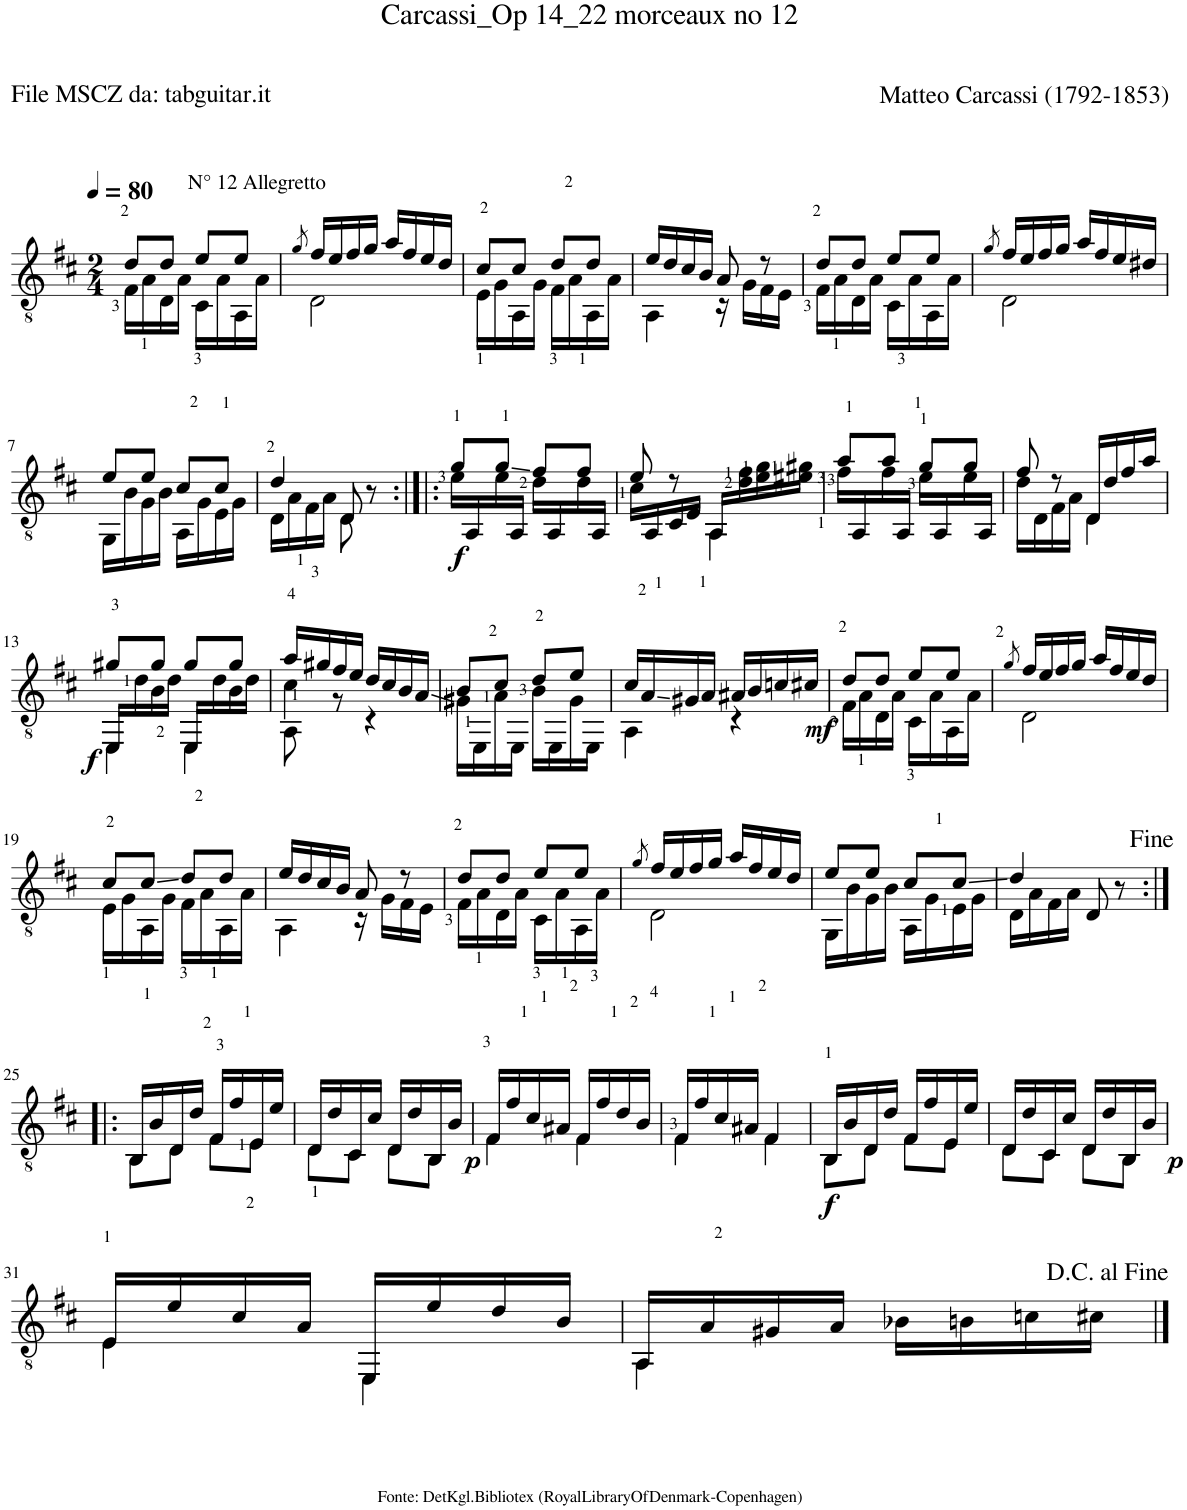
**kern	**dynam
*part1	*part1
*staff1	*staff1
*I"Guitar	*
*I'Guit.	*
*clefGv2	*
*k[f#c#]	*
*M2/4	*
*MM80	*
=1	=1
*^	*
8d/L	16F#\LL	.
.	16A\	.
8d/J	16D\	.
.	16A\JJ	.
!LO:TX:a:t=N° 12 Allegretto	!	!
8e/L	16C#\LL	.
.	16A<\	.
8e/J	16AA\	.
.	16A\JJ	.
=2	=2	=2
8qg/	.	.
16f#/LL	2D\	.
16e/	.	.
16f#/	.	.
16g/JJ	.	.
16a/LL	.	.
16f#/	.	.
16e/	.	.
16d/JJ	.	.
=3	=3	=3
8c#/L	16E\LL	.
.	16G\	.
8c#/J	16AA\	.
.	16G\JJ	.
8d/L	16F#\LL	.
.	16A\	.
8d/J	16AA\	.
.	16A\JJ	.
=4	=4	=4
16e/LL	4AA\	.
16d/	.	.
16c#/	.	.
16B/JJ	.	.
8A/	16r	.
.	16G\LL	.
8r	16F#\	.
.	16E\JJ	.
=5	=5	=5
8d/L	16F#\LL	.
.	16A\	.
8d/J	16D\	.
.	16A\JJ	.
8e/L	16C#\LL	.
.	16A<\	.
8e/J	16AA\	.
.	16A\JJ	.
=6	=6	=6
8qg/	.	.
16f#/LL	2D\	.
16e/	.	.
16f#/	.	.
16g/JJ	.	.
16a/LL	.	.
16f#/	.	.
16e/	.	.
16d#X/JJ	.	.
!!LO:LB:g=z	!!
=7	=7	=7
8e/L	16GG\LL	.
.	16B\	.
8e/J	16G\	.
.	16B\JJ	.
8c#/L	16AA\LL	.
.	16G\	.
8c#/J	16E\	.
.	16G\JJ	.
=8	=8	=8
4d/	16D\LL	.
.	16A\	.
.	16F#<\	.
.	16A\JJ	.
8D/	8D\	.
8r	8ryy	.
=9:|!|:	=9:|!|:	=9:|!|:
!	!	!LO:DY:b
8g/L	16e\LL	f
.	16AA/	.
8g/J	16e\	.
.	16AA/JJ	.
8f#/L	16d\LL	.
.	16AA/	.
8f#/J	16d\	.
.	16AA/JJ	.
=10	=10	=10
8e/	16c#\LL	.
.	16AA/	.
8r	16C#/	.
.	16E/JJ	.
16AA/LL	4AA\	.
16d\ 16f#\	.	.
16e\ 16g\	.	.
16e#X\ 16g#X\JJ	.	.
=11	=11	=11
8a/L	16f#\LL	.
.	16AA/	.
8a/J	16f#\	.
.	16AA/JJ	.
8g/L	16e\LL	.
.	16AA/	.
8g/J	16e\	.
.	16AA/JJ	.
=12	=12	=12
8f#/	16d\LL	.
.	16D\	.
8r	16F#\	.
.	16A\JJ	.
16D/LL	4D\	.
16d/	.	.
16f#/	.	.
16a/JJ	.	.
!!LO:LB:g=z	!!
=13	=13	=13
*	*^	*
!	!	!	!LO:DY:b
8g#X/L	16EE/LL	4EE\	f
.	16d\	.	.
8g#/J	16B<\	.	.
.	16d\JJ	.	.
8g#/L	16EE/LL	4EE\	.
.	16d\	.	.
8g#/J	16B\	.	.
.	16d\JJ	.	.
=14	=14	=14	=14
16a/LL	4c#\	8AA\	.
16g#X/	.	.	.
16f#/	.	8r	.
16e/JJ	.	.	.
16d/LL	4ryy	4r	.
16c#/	.	.	.
16B/	.	.	.
16A/JJ	.	.	.
*	*v	*v	*
=15	=15	=15
8B/L	16G#X\LL	.
.	16EE\	.
8c#/J	16A\	.
.	16EE\JJ	.
8d/L	16B\LL	.
.	16EE\	.
8e/J	16G#\	.
.	16EE\JJ	.
=16	=16	=16
16c#/LL	4AA\	.
16A/	.	.
16G#X/	.	.
16A/JJ	.	.
16A#X/LL	4r	.
16B/	.	.
16cn/	.	.
!	!	!LO:DY:b
16c#X/JJ	.	mf
=17	=17	=17
8d/L	16F#\LL	.
.	16A\	.
8d/J	16D\	.
.	16A\JJ	.
8e/L	16C#\LL	.
.	16A<\	.
8e/J	16AA\	.
.	16A\JJ	.
=18	=18	=18
8qg/	.	.
16f#/LL	2D\	.
16e/	.	.
16f#/	.	.
16g/JJ	.	.
16a/LL	.	.
16f#/	.	.
16e/	.	.
16d/JJ	.	.
!!LO:LB:g=z	!!
=19	=19	=19
8c#/L	16E\LL	.
.	16G\	.
8c#/J	16AA\	.
.	16G\JJ	.
8d/L	16F#\LL	.
.	16A\	.
8d/J	16AA\	.
.	16A\JJ	.
=20	=20	=20
16e/LL	4AA\	.
16d/	.	.
16c#/	.	.
16B/JJ	.	.
8A/	16r	.
.	16G\LL	.
8r	16F#\	.
.	16E\JJ	.
=21	=21	=21
8d/L	16F#\LL	.
.	16A\	.
8d/J	16D\	.
.	16A\JJ	.
8e/L	16C#\LL	.
.	16A\	.
8e/J	16AA\	.
.	16A\JJ	.
=22	=22	=22
8qg/	.	.
16f#/LL	2D\	.
16e/	.	.
16f#/	.	.
16g/JJ	.	.
16a/LL	.	.
16f#/	.	.
16e/	.	.
16d/JJ	.	.
=23	=23	=23
8e/L	16GG\LL	.
.	16B\	.
8e/J	16G\	.
.	16B\JJ	.
8c#/L	16AA\LL	.
.	16G\	.
8c#/J	16E\	.
.	16G\JJ	.
=24	=24	=24
4d/	16D\LL	.
.	16A\	.
.	16F#\	.
.	16A\JJ	.
8D/	4ryy	.
8r	.	.
!!LO:LB:g=z	!!
=25:|!|:	=25:|!|:	=25:|!|:
16BB/LL	8BB\L	.
16B/	.	.
16D/	8D\J	.
16d/JJ	.	.
16F#/LL	8F#\L	.
16f#/	.	.
16E/	8E\J	.
16e/JJ	.	.
=26	=26	=26
16D/LL	8D\L	.
16d/	.	.
16C#/	8C#\J	.
16c#/JJ	.	.
16D/LL	8D\L	.
16d/	.	.
16BB/	8BB\J	.
16B/JJ	.	.
=27	=27	=27
!	!	!LO:DY:b
16F#/LL	4F#\	p
16f#/	.	.
16c#/	.	.
16A#X/JJ	.	.
16F#/LL	4F#\	.
16f#/	.	.
16d/	.	.
16B/JJ	.	.
=28	=28	=28
16F#/LL	4F#\	.
16f#/	.	.
16c#/	.	.
16A#X/JJ	.	.
!	!	!LO:DY:b
4F#/	4F#\	f
=29	=29	=29
16BB/LL	8BB\L	.
16B/	.	.
16D/	8D\J	.
16d/JJ	.	.
16F#/LL	8F#\L	.
16f#/	.	.
16E/	8E\J	.
16e/JJ	.	.
=30	=30	=30
16D/LL	8D\L	.
16d/	.	.
16C#/	8C#\J	.
16c#/JJ	.	.
16D/LL	8D\L	.
16d/	.	.
16BB/	8BB\J	.
!	!	!LO:DY:b
16B/JJ	.	p
!!LO:LB:g=z	!!
=31	=31	=31
16E/LL	4E\	.
16e/	.	.
16c#/	.	.
16A/JJ	.	.
16EE/LL	4EE\	.
16e/	.	.
16d/	.	.
16B/JJ	.	.
=32	=32	=32
16AA/LL	4AA\	.
16A/	.	.
16G#X/	.	.
16A/JJ	.	.
16B-X\LL	4ryy	.
16Bn\	.	.
16cn\	.	.
16c#X\JJ	.	.
*v	*v	*
==	==
*-	*-
